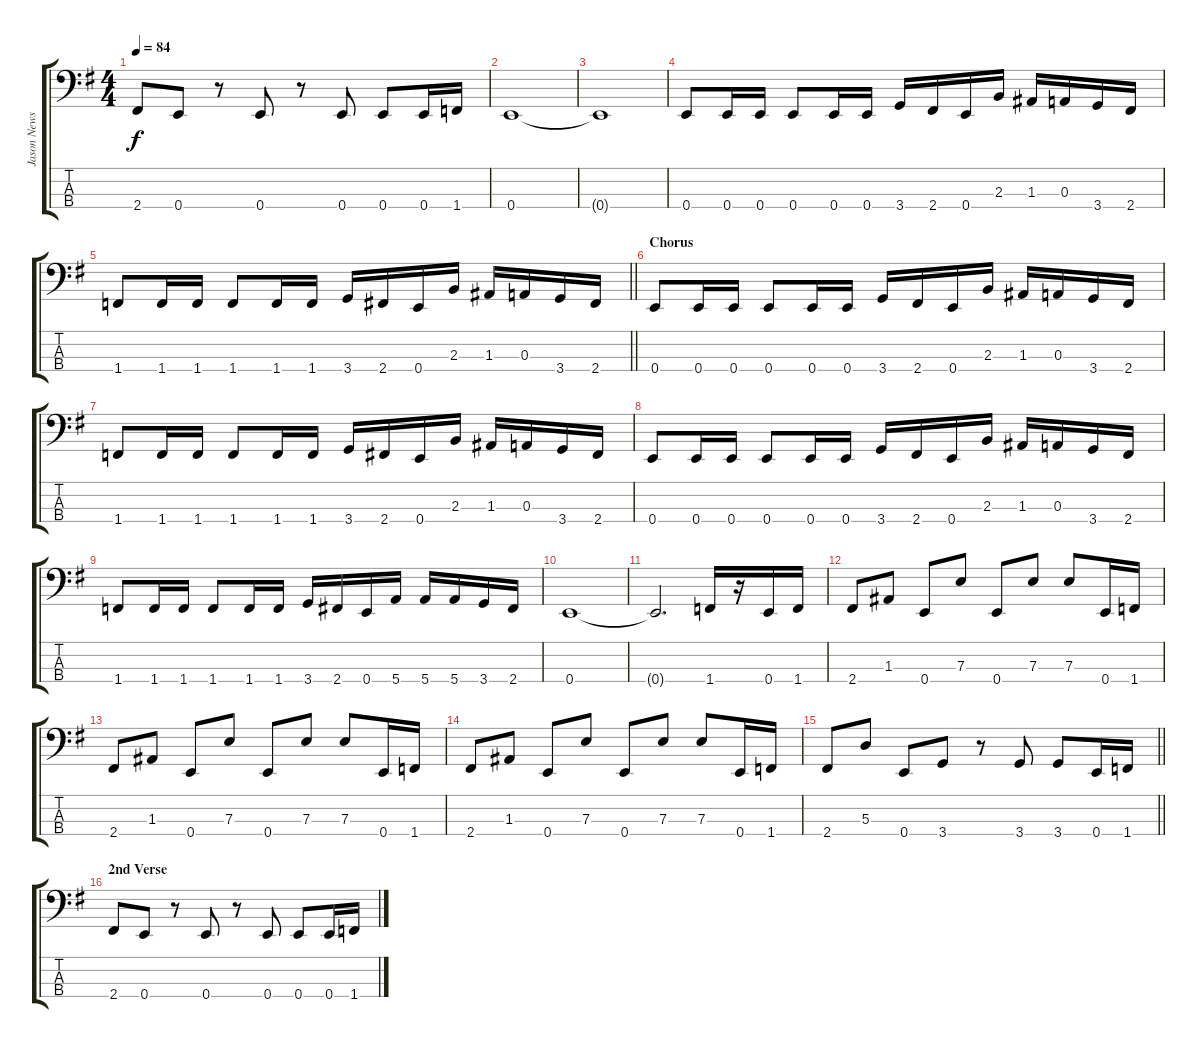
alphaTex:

\track ("Jason Newsted" "Jason News") {instrument electricbasspick}
\staff {score tabs}
\tuning (G2 D2 A1 E1) {hide}
\ts (4 4)
\tempo 84
\clef f4
\ks eminor
2.4.8{dy f} 0.4.8 r.8 0.4.8 r.8 0.4.8 0.4.8 0.4.16 1.4.16 |
0.4.1 |
0.4{t}.1 |
0.4.8 0.4.16 0.4.16 0.4.8 0.4.16 0.4.16 3.4.16 2.4.16 0.4.16 2.3.16 1.3.16 0.3.16 3.4.16 2.4.16 |
\barLineRight lightlight
1.4.8 1.4.16 1.4.16 1.4.8 1.4.16 1.4.16 3.4.16 2.4.16 0.4.16 2.3.16 1.3.16 0.3.16 3.4.16 2.4.16 |
\section ("" "Chorus")
0.4.8 0.4.16 0.4.16 0.4.8 0.4.16 0.4.16 3.4.16 2.4.16 0.4.16 2.3.16 1.3.16 0.3.16 3.4.16 2.4.16 |
1.4.8 1.4.16 1.4.16 1.4.8 1.4.16 1.4.16 3.4.16 2.4.16 0.4.16 2.3.16 1.3.16 0.3.16 3.4.16 2.4.16 |
0.4.8 0.4.16 0.4.16 0.4.8 0.4.16 0.4.16 3.4.16 2.4.16 0.4.16 2.3.16 1.3.16 0.3.16 3.4.16 2.4.16 |
1.4.8 1.4.16 1.4.16 1.4.8 1.4.16 1.4.16 3.4.16 2.4.16 0.4.16 5.4.16 5.4.16 5.4.16 3.4.16 2.4.16 |
0.4.1 |
0.4{t}.2{d} 1.4.16 r.16 0.4.16 1.4.16 |
2.4.8 1.3.8 0.4.8 7.3.8 0.4.8 7.3.8 7.3.8 0.4.16 1.4.16 |
2.4.8 1.3.8 0.4.8 7.3.8 0.4.8 7.3.8 7.3.8 0.4.16 1.4.16 |
2.4.8 1.3.8 0.4.8 7.3.8 0.4.8 7.3.8 7.3.8 0.4.16 1.4.16 |
\barLineRight lightlight
2.4.8 5.3.8 0.4.8 3.4.8 r.8 3.4.8 3.4.8 0.4.16 1.4.16 |
\section ("" "2nd Verse")
2.4.8 0.4.8 r.8 0.4.8 r.8 0.4.8 0.4.8 0.4.16 1.4.16
